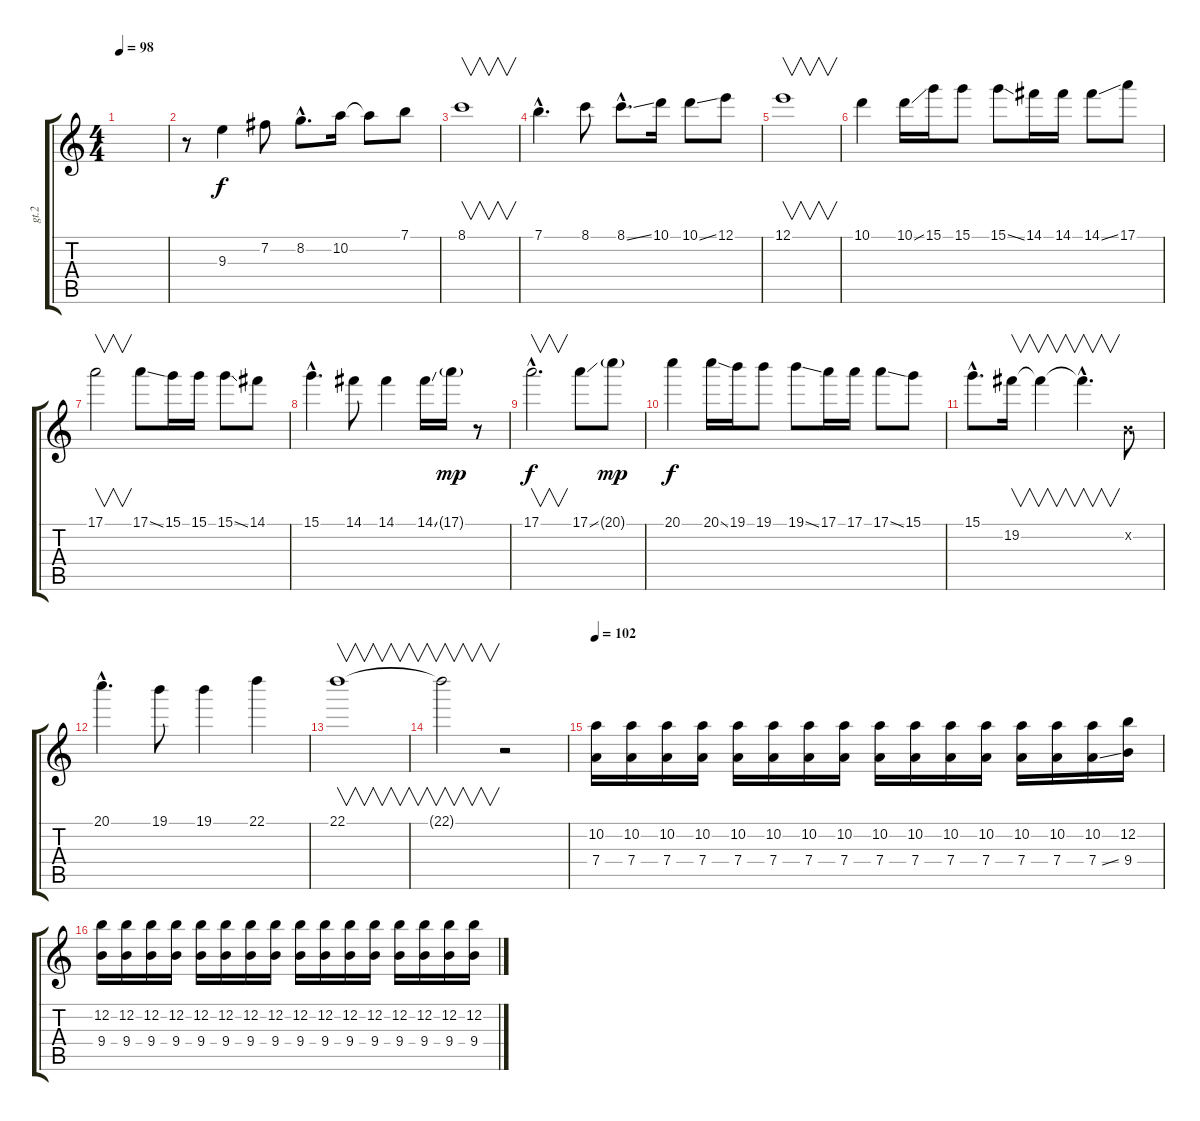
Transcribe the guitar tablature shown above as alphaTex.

\track ("gt.2" "gt.2") {instrument overdrivenguitar}
\staff {score tabs}
\tuning (E4 B3 G3 D3 A2 E2) {hide}
\ts (4 4)
\tempo 98
\clef g2
\ks c
|
r.8 9.3.4 7.2.8 8.2{hac}.8{d} 10.2.16 10.2{t}.8 7.1.8 |
8.1.1{v} |
7.1{hac}.4{d} 8.1.8 8.1{ss hac}.8{d} 10.1.16 10.1{ss}.8 12.1.8 |
12.1.1{v} |
10.1.4 10.1{ss}.16 15.1.16 15.1.8 15.1{ss}.8 14.1.16 14.1.16 14.1{ss}.8 17.1.8 |
17.1.2{v} 17.1{ss}.8 15.1.16 15.1.16 15.1{ss}.8 14.1.8 |
15.1{hac}.4{d} 14.1.8 14.1.4 14.1{ss}.16 17.1{g}.16{dy mp} r.8 |
17.1{hac}.2{v d dy f} 17.1{ss}.8 20.1{g}.8{dy mp} |
20.1.4{dy f} 20.1{ss}.16 19.1.16 19.1.8 19.1{ss}.8 17.1.16 17.1.16 17.1{ss}.8 15.1.8 |
15.1{hac}.8{d} 19.2.16{v} 19.2{t}.4{v} 19.2{hac t}.4{v d} 0.2{x}.8 |
20.1{hac}.4{d} 19.1.8 19.1.4 22.1.4 |
22.1.1{v} |
22.1{t}.2{v} r.2 |
\tempo 114
\tempo 102
(10.2 7.4).16{volume 13 instrument overdrivenguitar} (10.2 7.4).16 (10.2 7.4).16 (10.2 7.4).16 (10.2 7.4).16 (10.2 7.4).16 (10.2 7.4).16 (10.2 7.4).16 (10.2 7.4).16 (10.2 7.4).16 (10.2 7.4).16 (10.2 7.4).16 (10.2 7.4).16 (10.2 7.4).16 (10.2 7.4{ss}).16 (12.2 9.4).16 |
(12.2 9.4).16 (12.2 9.4).16 (12.2 9.4).16 (12.2 9.4).16 (12.2 9.4).16 (12.2 9.4).16 (12.2 9.4).16 (12.2 9.4).16 (12.2 9.4).16 (12.2 9.4).16 (12.2 9.4).16 (12.2 9.4).16 (12.2 9.4).16 (12.2 9.4).16 (12.2 9.4).16 (12.2 9.4).16
